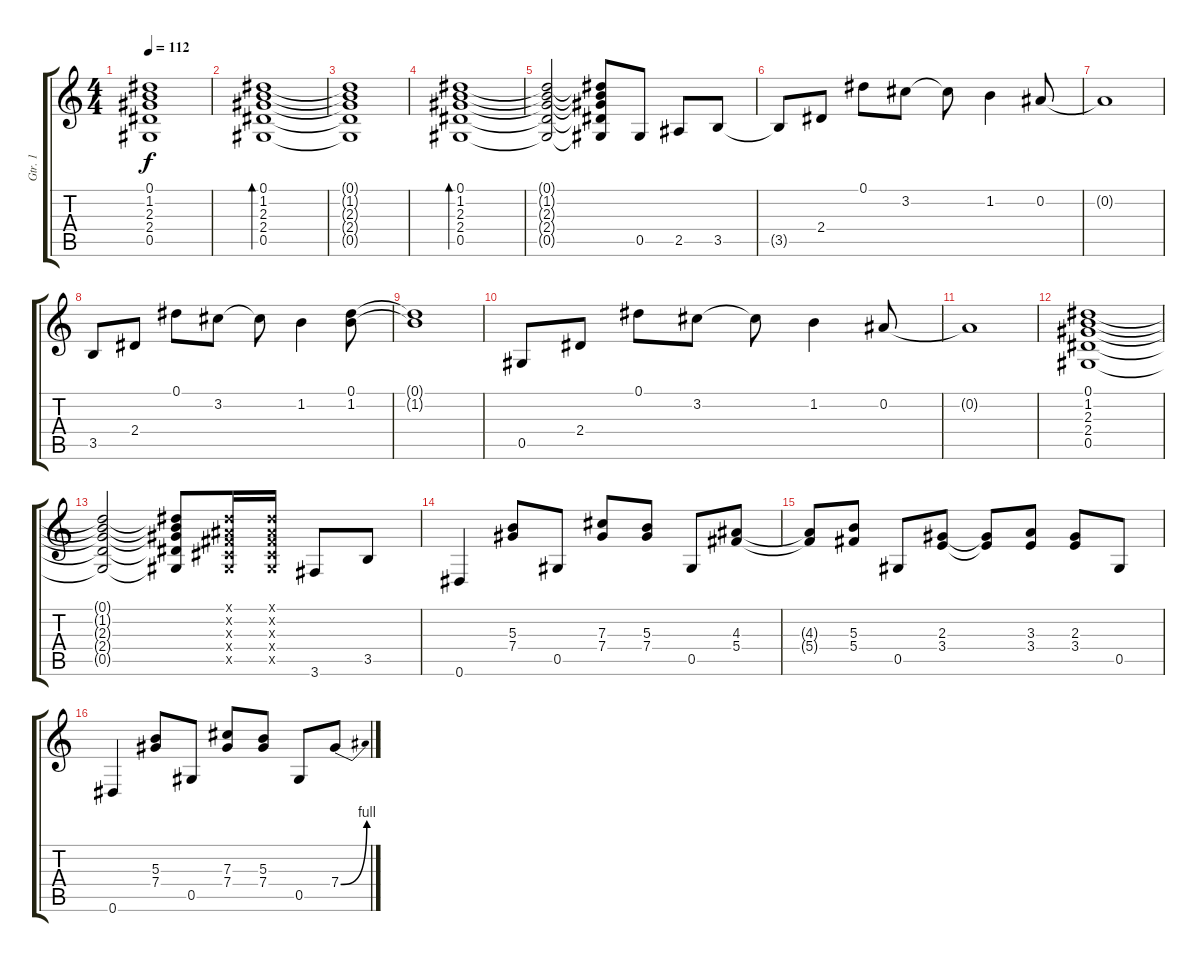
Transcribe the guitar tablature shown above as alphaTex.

\track ("Gtr. 1" "Gtr. 1") {instrument distortionguitar}
\staff {score tabs}
\tuning (Eb4 Bb3 Gb3 Db3 Ab2 Eb2) {hide}
\ts (4 4)
\tempo 112
\clef g2
\ks c
(0.1{t} 1.2{t} 2.3{t} 2.4{t} 0.5{t}).1{dy f} |
(0.1 1.2 2.3 2.4 0.5).1{bd 240} |
(0.1{t} 1.2{t} 2.3{t} 2.4{t} 0.5{t}).1 |
(0.1 1.2 2.3 2.4 0.5).1{bd 240} |
(0.1{t} 1.2{t} 2.3{t} 2.4{t} 0.5{t}).2 (0.1{t} 1.2{t} 2.3{t} 2.4{t} 0.5{t}).8 0.5.8 2.5.8 3.5.8 |
3.5{t}.8 2.4.8 0.1.8 3.2.8 3.2{t}.8 1.2.4 0.2.8 |
0.2{t}.1 |
3.5.8 2.4.8 0.1.8 3.2.8 3.2{t}.8 1.2.4 (0.1 1.2).8 |
(0.1{t} 1.2{t}).1 |
0.5.8 2.4.8 0.1.8 3.2.8 3.2{t}.8 1.2.4 0.2.8 |
0.2{t}.1 |
(0.1 1.2 2.3 2.4 0.5).1 |
(0.1{t} 1.2{t} 2.3{t} 2.4{t} 0.5{t}).2 (0.1{t} 1.2{t} 2.3{t} 2.4{t} 0.5{t}).8 (0.1{x} 0.2{x} 0.3{x} 0.4{x} 0.5{x}).16 (0.1{x} 0.2{x} 0.3{x} 0.4{x} 0.5{x}).16 3.6.8{instrument distortionguitar} 3.5.8 |
0.6.4 (5.3 7.4).8 0.5.8 (7.3 7.4).8 (5.3 7.4).8 0.5.8 (4.3 5.4).8 |
(4.3{t} 5.4{t}).8 (5.3 5.4).8 0.5.8 (2.3 3.4).8 (2.3{t} 3.4{t}).8 (3.3 3.4).8 (2.3 3.4).8 0.5.8 |
0.6.4 (5.3 7.4).8 0.5.8 (7.3 7.4).8 (5.3 7.4).8 0.5.8 7.4{be (bend 0 0 60 4)}.8
